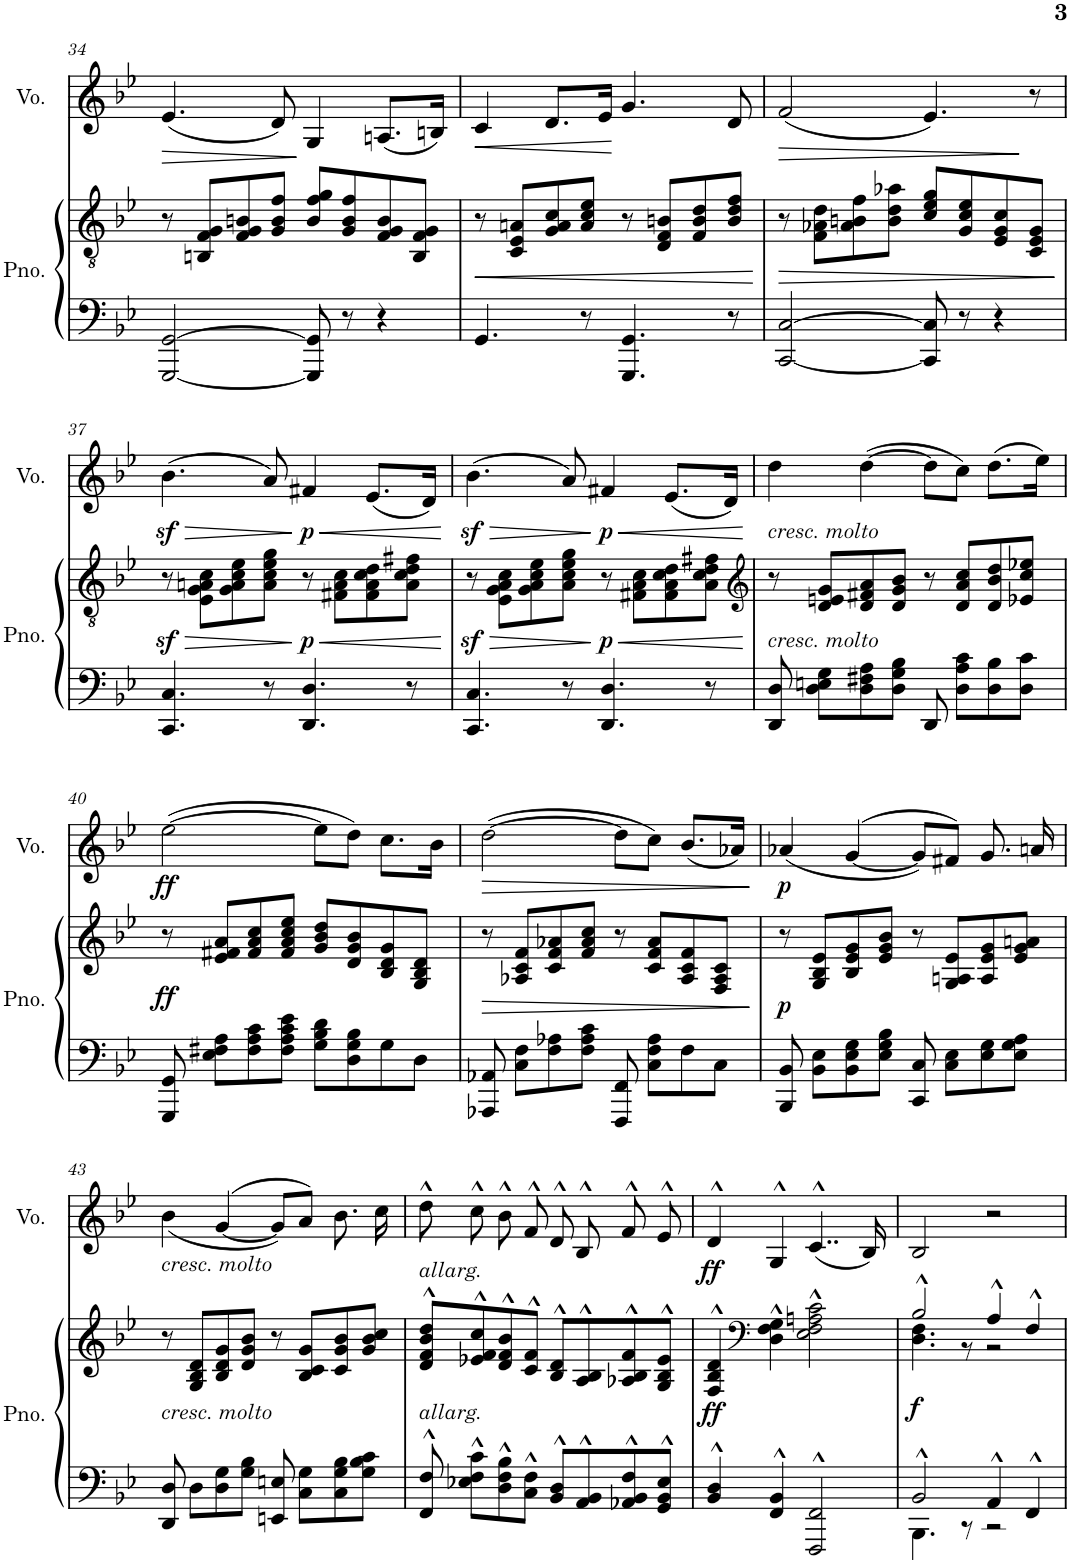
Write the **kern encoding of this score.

**kern	**kern	**dynam	**kern	**dynam
*part2	*part2	*part2	*part1	*part1
*staff3	*staff2	*staff2/3	*staff1	*staff1
*I"Piano	*	*	*I"Voice	*
*I'Pno.	*	*	*I'Vo.	*
!!LO:PB:g=z
*clefF4	*clefGv2	*	*clefG2	*
*k[b-e-]	*k[b-e-]	*	*k[b-e-]	*
*M4/4	*M4/4	*	*M4/4	*
*met(c)	*met(c)	*	*met(c)	*
=34	=34	=34	=34	=34
!	!	!	!	!LO:HP:b
[2GGG/ [2GG/	8r	.	(4.e-/	>
.	8BBn/ 8F/ 8G/L	.	.	.
.	8F/ 8G/ 8Bn/	.	.	.
.	8G/ 8B/ 8f/J	.	8d/)	.
8GGG/] 8GG/]	8B/ 8f/ 8g/L	.	4G/	]
8r	8G/ 8B/ 8f/	.	.	.
4r	8F/ 8G/ 8B/	.	(8.An/L	.
.	8BB/ 8F/ 8G/J	.	.	.
.	.	.	16Bn/Jk)	.
=35	=35	=35	=35	=35
!	!	!LO:HP:b	!	!LO:HP:b
4.GG/	8r	<	4c/	<
.	8C/ 8E-/ 8An/L	.	.	.
.	8G/ 8A/ 8c/	.	8.d/L	.
8r	8A/ 8c/ 8e-/J	.	.	.
.	.	.	16e-/Jk	.
4.GGG/ 4.GG/	8r	.	4.g/	[
.	8D/ 8F/ 8Bn/L	.	.	.
.	8F/ 8B/ 8d/	.	.	.
8r	8B/ 8d/ 8f/J	.	8d/	.
.	.	[	.	.
=36	=36	=36	=36	=36
!	!	!LO:HP:b	!	!LO:HP:b
[2CC/ [2C/	8r	>	(2f/	>
.	8F\ 8A-X\ 8d\L	.	.	.
.	8A-\ 8Bn\ 8f\	.	.	.
.	8B\ 8d\ 8a-X\J	.	.	.
8CC/] 8C/]	8c/ 8e-/ 8g/L	.	4.e-/)	.
8r	8G/ 8c/ 8e-/	.	.	.
4r	8E-/ 8G/ 8c/	.	.	.
.	8C/ 8E-/ 8G/J	.	8r	]
.	.	]	.	.
!!LO:LB:g=z
=37	=37	=37	=37	=37
!	!	!LO:HP:b	!	!LO:HP:b
!	!	!LO:DY:n=1:b	!	!
4.CC/ 4.C/	8r	> sf	(4.b-z<\	>
.	8E-\ 8G\ 8An\ 8c\L	.	.	.
.	8G\ 8A\ 8c\ 8e-\	.	.	.
8r	8A\ 8c\ 8e-\ 8g\J	.	8a/)	.
!	!	!LO:HP:n=1:b	!	!LO:HP:n=1:b
!	!	!LO:DY:n=2:b	!	!LO:DY:n=1:b
4.DD/ 4.D/	8r	] < p	4f#X/	] < p
.	8F#X\ 8A\ 8c\L	.	.	.
.	8F#\ 8A\ 8c\ 8d\	.	(8.e-/L	.
8r	8A\ 8c\ 8d\ 8f#X\J	.	.	.
.	.	.	16d/Jk)	.
.	.	[	.	[
=38	=38	=38	=38	=38
!	!	!LO:HP:b	!	!LO:HP:b
!	!	!LO:DY:n=1:b	!	!
4.CC/ 4.C/	8r	> sf	(4.b-z<\	>
.	8E-\ 8G\ 8A\ 8c\L	.	.	.
.	8G\ 8A\ 8c\ 8e-\	.	.	.
8r	8A\ 8c\ 8e-\ 8g\J	.	8a/)	.
!	!	!LO:HP:n=1:b	!	!LO:HP:n=1:b
!	!	!LO:DY:n=2:b	!	!LO:DY:n=1:b
4.DD/ 4.D/	8r	] < p	4f#X/	] < p
.	8F#X\ 8A\ 8c\L	.	.	.
.	8F#\ 8A\ 8c\ 8d\	.	(8.e-/L	.
8r	8A\ 8c\ 8d\ 8f#X\J	.	.	.
.	.	.	16d/Jk)	.
.	.	[	.	[
=39	=39	=39	=39	=39
*	*clefG2	*	*	*
!	!	!	!LO:TX:b:i:t=cresc. molto	!
!	!LO:TX:b:i:t=cresc. molto	!	!	!
8DD/ 8D/	8r	.	4dd\	.
8D\ 8En\ 8G\L	8d/ 8en/ 8g/L	.	.	.
8D\ 8F#X\ 8A\	8d/ 8f#X/ 8a/	.	([4dd\	.
8D\ 8G\ 8B-\J	8d/ 8g/ 8b-/J	.	.	.
8DD/	8r	.	8dd\L]	.
8D\ 8A\ 8c\L	8d/ 8a/ 8cc/L	.	8cc\J)	.
8D\ 8B-\	8d/ 8b-/ 8dd/	.	(8.dd\L	.
8D\ 8c\J	8e-X/ 8cc/ 8ee-X/J	.	.	.
.	.	.	16ee-\Jk)	.
!!LO:LB:g=z
=40	=40	=40	=40	=40
!	!	!LO:DY:b	!	!LO:DY:b
8GGG/ 8GG/	8r	ff	([2ee-\	ff
8E-\ 8F#X\ 8A\L	8e-/ 8f#X/ 8a/L	.	.	.
8F#\ 8A\ 8c\	8f#/ 8a/ 8cc/	.	.	.
8F#\ 8A\ 8c\ 8e-\J	8f#/ 8a/ 8cc/ 8ee-/J	.	.	.
8G\ 8B-\ 8d\L	8g/ 8b-/ 8dd/L	.	8ee-\L]	.
8D\ 8G\ 8B-\	8d/ 8g/ 8b-/	.	8dd\J)	.
8G\	8B-/ 8d/ 8g/	.	8.cc\L	.
8D\J	8G/ 8B-/ 8d/J	.	.	.
.	.	.	16b-\Jk	.
=41	=41	=41	=41	=41
!	!	!LO:HP:b	!	!LO:HP:b
8AAA-X/ 8AA-X/	8r	>	([2dd\	>
8C\ 8F\L	8A-X/ 8c/ 8f/L	.	.	.
8F\ 8A-X\	8c/ 8f/ 8a-X/	.	.	.
8F\ 8A-\ 8c\J	8f/ 8a-/ 8cc/J	.	.	.
8FFF/ 8FF/	8r	.	8dd\L]	.
8C\ 8F\ 8A-\L	8c/ 8f/ 8a-/L	.	8cc\J)	.
8F\	8A-/ 8c/ 8f/	.	(8.b-/L	.
8C\J	8F/ 8A-/ 8c/J	.	.	.
.	.	.	16a-X/Jk)	.
.	.	]	.	]
=42	=42	=42	=42	=42
!	!	!LO:DY:b	!	!LO:DY:b
8BBB-/ 8BB-/	8r	p	(4a-X/	p
8BB-\ 8E-\L	8G/ 8B-/ 8e-/L	.	.	.
8BB-\ 8E-\ 8G\	8B-/ 8e-/ 8g/	.	(>[4g/	.
8E-\ 8G\ 8B-\J	8e-/ 8g/ 8b-/J	.	.	.
8CC/ 8C/	8r	.	8g/L])	.
8C\ 8E-\L	8G/ 8An/ 8e-/L	.	8f#X/J)	.
8E-\ 8G\	8A/ 8e-/ 8g/	.	8.g/	.
8E-\ 8G\ 8A\J	8e-/ 8g/ 8an/J	.	.	.
.	.	.	16an/	.
!!LO:LB:g=z
=43	=43	=43	=43	=43
!	!	!	!LO:TX:b:i:t=cresc. molto	!
!	!LO:TX:b:i:t=cresc. molto	!	!	!
8DD/ 8D/	8r	.	(<4b-\	.
8D\L	8G/ 8B-/ 8d/L	.	.	.
8D\ 8G\	8B-/ 8d/ 8g/	.	(>[4g/	.
8G\ 8B-\J	8d/ 8g/ 8b-/J	.	.	.
8EEn/ 8En/	8r	.	8g/L])	.
8C\ 8G\L	8B-/ 8c/ 8g/L	.	8a/J)	.
8C\ 8G\ 8B-\	8c/ 8g/ 8b-/	.	8.b-\	.
8G\ 8B-\ 8c\J	8g/ 8b-/ 8cc/J	.	.	.
.	.	.	16cc\	.
=44	=44	=44	=44	=44
!	!	!	!LO:TX:b:i:t=allarg.	!
!	!LO:TX:b:i:t=allarg.	!	!	!
8FF/^^ 8F/^^	8d/^^ 8f/^^ 8b-/^^ 8dd/^^L	.	8dd^^\	.
8E-X\^^ 8F\^^ 8c\^^L	8e-X/^^ 8f/^^ 8cc/^^	.	8cc^^\	.
8D\^^ 8F\^^ 8B-\^^	8d/^^ 8f/^^ 8b-/^^	.	8b-^^\	.
8C\^^ 8F\^^J	8c/^^ 8f/^^J	.	8f^^/	.
8BB-/^^ 8D/^^L	8B-/^^ 8d/^^L	.	8d^^/	.
8AA/^^ 8BB-/^^	8A/^^ 8B-/^^	.	8B-^^/	.
8AA-X/^^ 8BB-/^^ 8F/^^	8A-X/^^ 8B-/^^ 8f/^^	.	8f^^/	.
8GG/^^ 8BB-/^^ 8E-/^^J	8G/^^ 8B-/^^ 8e-/^^J	.	8e-^^/	.
=45	=45	=45	=45	=45
!	!	!LO:DY:b	!	!LO:DY:b
4BB-/^^ 4D/^^	4F/^^ 4B-/^^ 4d/^^	ff	4d^^/	ff
*	*clefF4	*	*	*
4FF/^^ 4BB-/^^	4D\^^ 4F\^^ 4G\^^	.	4G^^/	.
2FFF/^^ 2FF/^^	2E-\^^ 2F\^^ 2An\^^ 2c\^^	.	(4..c^^/	.
.	.	.	16B-/)	.
=46	=46	=46	=46	=46
*^	*^	*	*	*
!	!	!	!	!LO:DY:b	!	!
2BB-^^/	4.BBB-\	2B-^^/	4.D\ 4.F\	f	2B-/	.
.	8r	.	8r	.	.	.
4AA^^/	2r	4A^^/	2r	.	2r	.
4FF^^/	.	4F^^/	.	.	.	.
*v	*v	*	*	*	*	*
*	*v	*v	*	*	*
=	=	=	=	=
*-	*-	*-	*-	*-
